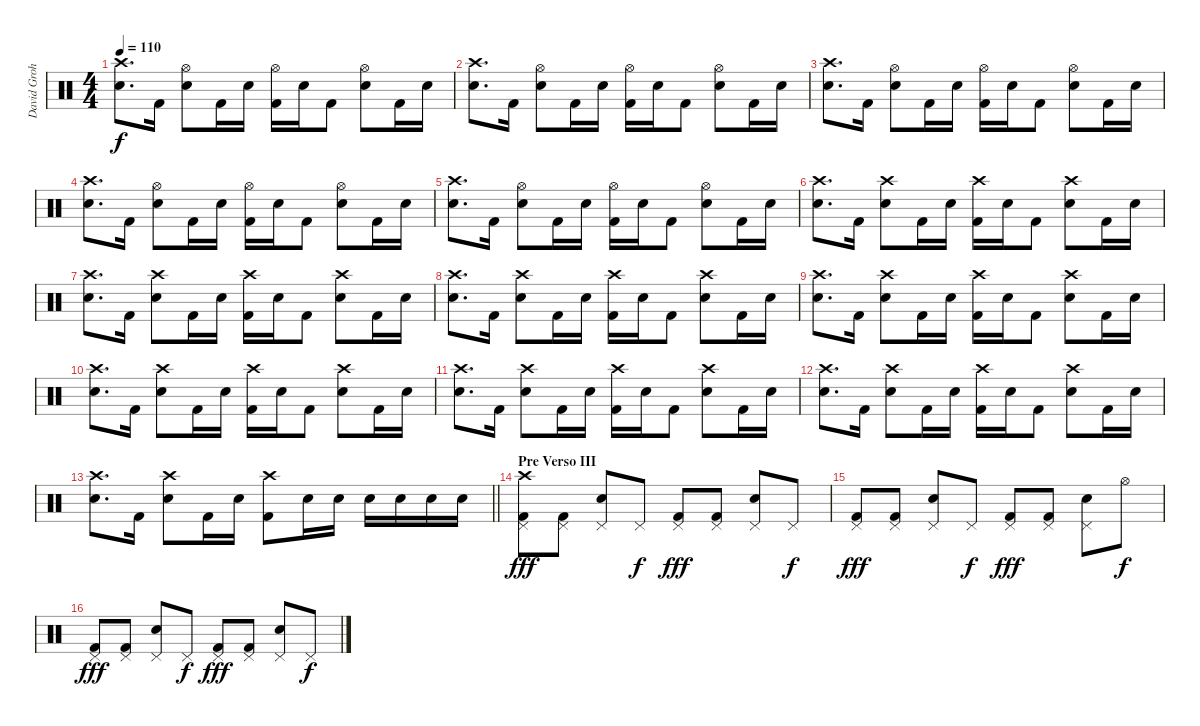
\track ("David Grohl (batería)" "David Groh") {instrument percussion}
\staff {score}
\articulation defaults
\ts (4 4)
\tempo 110
\clef neutral
\ks c
("Crash high (hit)" "Snare (hit) 2").8{d dy f} "Kick (hit) 2".16 ("Hi-Hat (open)" "Snare (hit) 2").8 "Kick (hit) 2".16 "Snare (hit) 2".16 ("Hi-Hat (open)" "Kick (hit) 2").16 "Snare (hit) 2".16 "Kick (hit) 2".8 ("Hi-Hat (open)" "Snare (hit) 2").8 "Kick (hit) 2".16 "Snare (hit) 2".16 |
("Crash high (hit)" "Snare (hit) 2").8{d} "Kick (hit) 2".16 ("Hi-Hat (open)" "Snare (hit) 2").8 "Kick (hit) 2".16 "Snare (hit) 2".16 ("Hi-Hat (open)" "Kick (hit) 2").16 "Snare (hit) 2".16 "Kick (hit) 2".8 ("Hi-Hat (open)" "Snare (hit) 2").8 "Kick (hit) 2".16 "Snare (hit) 2".16 |
("Crash high (hit)" "Snare (hit) 2").8{d} "Kick (hit) 2".16 ("Hi-Hat (open)" "Snare (hit) 2").8 "Kick (hit) 2".16 "Snare (hit) 2".16 ("Hi-Hat (open)" "Kick (hit) 2").16 "Snare (hit) 2".16 "Kick (hit) 2".8 ("Hi-Hat (open)" "Snare (hit) 2").8 "Kick (hit) 2".16 "Snare (hit) 2".16 |
("Crash high (hit)" "Snare (hit) 2").8{d} "Kick (hit) 2".16 ("Hi-Hat (open)" "Snare (hit) 2").8 "Kick (hit) 2".16 "Snare (hit) 2".16 ("Hi-Hat (open)" "Kick (hit) 2").16 "Snare (hit) 2".16 "Kick (hit) 2".8 ("Hi-Hat (open)" "Snare (hit) 2").8 "Kick (hit) 2".16 "Snare (hit) 2".16 |
("Crash high (hit)" "Snare (hit) 2").8{d} "Kick (hit) 2".16 ("Hi-Hat (open)" "Snare (hit) 2").8 "Kick (hit) 2".16 "Snare (hit) 2".16 ("Hi-Hat (open)" "Kick (hit) 2").16 "Snare (hit) 2".16 "Kick (hit) 2".8 ("Hi-Hat (open)" "Snare (hit) 2").8 "Kick (hit) 2".16 "Snare (hit) 2".16 |
("Crash high (hit)" "Snare (hit) 2").8{d} "Kick (hit) 2".16 ("Crash high (hit)" "Snare (hit) 2").8 "Kick (hit) 2".16 "Snare (hit) 2".16 ("Crash high (hit)" "Kick (hit) 2").16 "Snare (hit) 2".16 "Kick (hit) 2".8 ("Crash high (hit)" "Snare (hit) 2").8 "Kick (hit) 2".16 "Snare (hit) 2".16 |
("Crash high (hit)" "Snare (hit) 2").8{d} "Kick (hit) 2".16 ("Crash high (hit)" "Snare (hit) 2").8 "Kick (hit) 2".16 "Snare (hit) 2".16 ("Crash high (hit)" "Kick (hit) 2").16 "Snare (hit) 2".16 "Kick (hit) 2".8 ("Crash high (hit)" "Snare (hit) 2").8 "Kick (hit) 2".16 "Snare (hit) 2".16 |
("Crash high (hit)" "Snare (hit) 2").8{d} "Kick (hit) 2".16 ("Crash high (hit)" "Snare (hit) 2").8 "Kick (hit) 2".16 "Snare (hit) 2".16 ("Crash high (hit)" "Kick (hit) 2").16 "Snare (hit) 2".16 "Kick (hit) 2".8 ("Crash high (hit)" "Snare (hit) 2").8 "Kick (hit) 2".16 "Snare (hit) 2".16 |
("Crash high (hit)" "Snare (hit) 2").8{d} "Kick (hit) 2".16 ("Crash high (hit)" "Snare (hit) 2").8 "Kick (hit) 2".16 "Snare (hit) 2".16 ("Crash high (hit)" "Kick (hit) 2").16 "Snare (hit) 2".16 "Kick (hit) 2".8 ("Crash high (hit)" "Snare (hit) 2").8 "Kick (hit) 2".16 "Snare (hit) 2".16 |
("Crash high (hit)" "Snare (hit) 2").8{d} "Kick (hit) 2".16 ("Crash high (hit)" "Snare (hit) 2").8 "Kick (hit) 2".16 "Snare (hit) 2".16 ("Crash high (hit)" "Kick (hit) 2").16 "Snare (hit) 2".16 "Kick (hit) 2".8 ("Crash high (hit)" "Snare (hit) 2").8 "Kick (hit) 2".16 "Snare (hit) 2".16 |
("Crash high (hit)" "Snare (hit) 2").8{d} "Kick (hit) 2".16 ("Crash high (hit)" "Snare (hit) 2").8 "Kick (hit) 2".16 "Snare (hit) 2".16 ("Crash high (hit)" "Kick (hit) 2").16 "Snare (hit) 2".16 "Kick (hit) 2".8 ("Crash high (hit)" "Snare (hit) 2").8 "Kick (hit) 2".16 "Snare (hit) 2".16 |
("Crash high (hit)" "Snare (hit) 2").8{d} "Kick (hit) 2".16 ("Crash high (hit)" "Snare (hit) 2").8 "Kick (hit) 2".16 "Snare (hit) 2".16 ("Crash high (hit)" "Kick (hit) 2").16 "Snare (hit) 2".16 "Kick (hit) 2".8 ("Crash high (hit)" "Snare (hit) 2").8 "Kick (hit) 2".16 "Snare (hit) 2".16 |
\barLineRight lightlight
("Crash high (hit)" "Snare (hit) 2").8{d} "Kick (hit) 2".16 ("Crash high (hit)" "Snare (hit) 2").8 "Kick (hit) 2".16 "Snare (hit) 2".16 ("Crash high (hit)" "Kick (hit) 2").8 "Snare (hit) 2".16 "Snare (hit) 2".16 "Snare (hit) 2".16 "Snare (hit) 2".16 "Snare (hit) 2".16 "Snare (hit) 2".16 |
\section ("" "Pre Verso III")
("Crash high (hit)" "Pedal Hi-Hat (hit)" "Kick (hit) 2").8{dy fff} ("Pedal Hi-Hat (hit)" "Kick (hit) 2").8 ("Pedal Hi-Hat (hit)" "Snare (hit) 2").8 "Pedal Hi-Hat (hit)".8{dy f} ("Pedal Hi-Hat (hit)" "Kick (hit) 2").8{dy fff} ("Pedal Hi-Hat (hit)" "Kick (hit) 2").8 ("Pedal Hi-Hat (hit)" "Snare (hit) 2").8 "Pedal Hi-Hat (hit)".8{dy f} |
("Pedal Hi-Hat (hit)" "Kick (hit) 2").8{dy fff} ("Pedal Hi-Hat (hit)" "Kick (hit) 2").8 ("Pedal Hi-Hat (hit)" "Snare (hit) 2").8 "Pedal Hi-Hat (hit)".8{dy f} ("Pedal Hi-Hat (hit)" "Kick (hit) 2").8{dy fff} ("Pedal Hi-Hat (hit)" "Kick (hit) 2").8 ("Pedal Hi-Hat (hit)" "Snare (hit) 2").8 "Hi-Hat (open)".8{dy f} |
("Pedal Hi-Hat (hit)" "Kick (hit) 2").8{dy fff} ("Pedal Hi-Hat (hit)" "Kick (hit) 2").8 ("Pedal Hi-Hat (hit)" "Snare (hit) 2").8 "Pedal Hi-Hat (hit)".8{dy f} ("Pedal Hi-Hat (hit)" "Kick (hit) 2").8{dy fff} ("Pedal Hi-Hat (hit)" "Kick (hit) 2").8 ("Pedal Hi-Hat (hit)" "Snare (hit) 2").8 "Pedal Hi-Hat (hit)".8{dy f}
